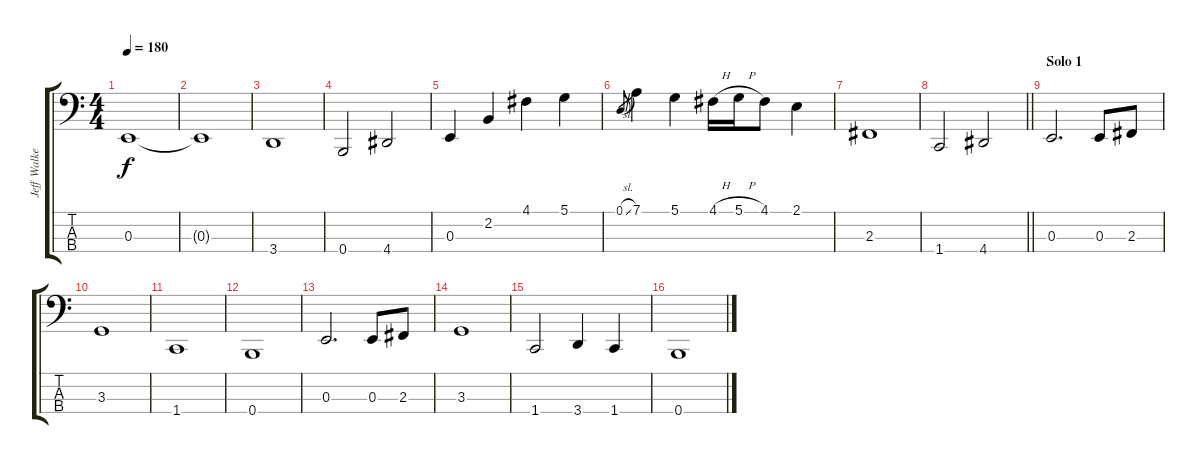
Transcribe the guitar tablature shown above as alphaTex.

\track ("Jeff Walker" "Jeff Walke") {instrument electricbasspick}
\staff {score tabs}
\tuning (D2 A1 E1 B0) {hide}
\ts (4 4)
\tempo 180
\clef f4
\ks c
0.3.1{dy f} |
0.3{t}.1 |
3.4.1 |
0.4.2 4.4.2 |
0.3.4 2.2.4 4.1.4 5.1.4 |
0.1{sl}.8{gr} 7.1.4 5.1.4 4.1{h}.16 5.1{h}.16 4.1.8 2.1.4 |
2.3.1 |
\barLineRight lightlight
1.4.2 4.4.2 |
\section ("" "Solo 1")
0.3.2{d} 0.3.8 2.3.8 |
3.3.1 |
1.4.1 |
0.4.1 |
0.3.2{d} 0.3.8 2.3.8 |
3.3.1 |
1.4.2 3.4.4 1.4.4 |
0.4.1
